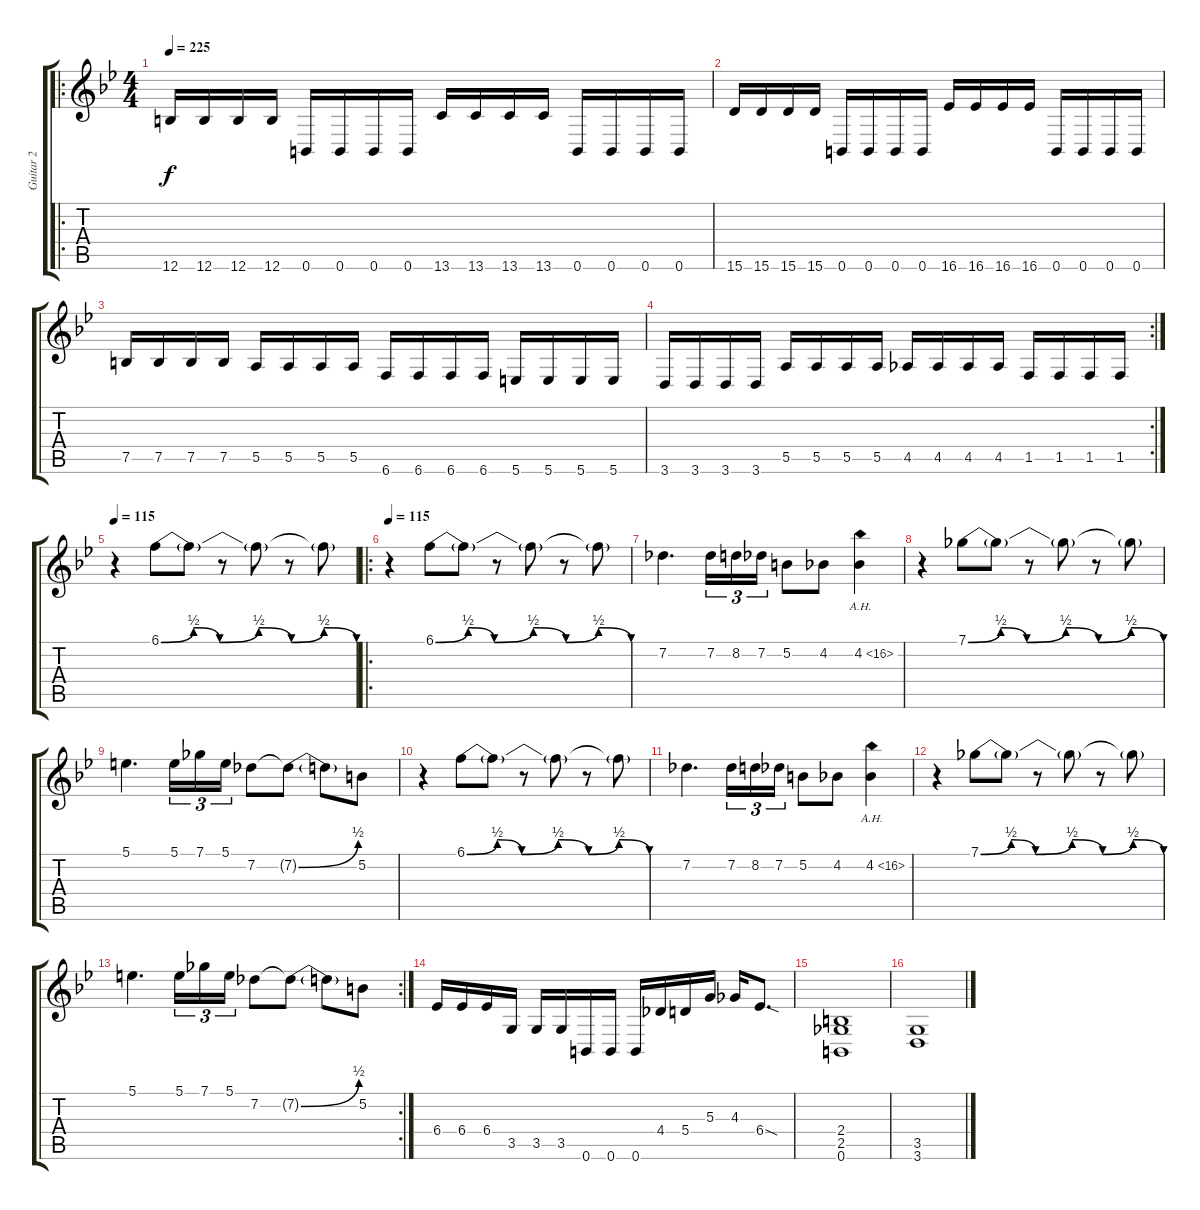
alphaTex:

\track ("Guitar 2" "Guitar 2") {instrument distortionguitar}
\staff {score tabs}
\tuning (B3 Gb3 D3 A2 E2 B1) {hide}
\ro
\ts (4 4)
\tempo 225
\clef g2
\ks bb
12.6.16{dy f} 12.6.16 12.6.16 12.6.16 0.6.16 0.6.16 0.6.16 0.6.16 13.6.16 13.6.16 13.6.16 13.6.16 0.6.16 0.6.16 0.6.16 0.6.16 |
15.6.16 15.6.16 15.6.16 15.6.16 0.6.16 0.6.16 0.6.16 0.6.16 16.6.16 16.6.16 16.6.16 16.6.16 0.6.16 0.6.16 0.6.16 0.6.16 |
7.5.16 7.5.16 7.5.16 7.5.16 5.5.16 5.5.16 5.5.16 5.5.16 6.6.16 6.6.16 6.6.16 6.6.16 5.6.16 5.6.16 5.6.16 5.6.16 |
\rc 2
3.6.16 3.6.16 3.6.16 3.6.16 5.5.16 5.5.16 5.5.16 5.5.16 4.5.16 4.5.16 4.5.16 4.5.16 1.5.16 1.5.16 1.5.16 1.5.16 |
\tempo 115
r.4 6.1{be (custom 0 0 10 2 18 0 30 2 40 0 50 2 60 0)}.8{volume 6} 6.1{t}.8{volume 7} r.8{volume 9} 6.1{t}.8{volume 10} r.8{volume 11} 6.1{t}.8{volume 12} |
\ro
\tempo 115
r.4 6.1{be (custom 0 0 10 2 18 0 30 2 40 0 50 2 60 0)}.8 6.1{t}.8 r.8 6.1{t}.8 r.8 6.1{t}.8 |
7.2.4{d} 7.2.16{tu (3 2)} 8.2.16{tu (3 2)} 7.2.16{tu (3 2)} 5.2.8 4.2.8 4.2{ah 12}.4 |
r.4 7.1{be (custom 0 0 10 2 18 0 30 2 40 0 50 2 60 0)}.8 7.1{t}.8 r.8 7.1{t}.8 r.8 7.1{t}.8 |
5.1.4{d} 5.1.16{tu (3 2)} 7.1.16{tu (3 2)} 5.1.16{tu (3 2)} 7.2.8 7.2{be (bend 0 0 60 2) t}.8 7.2{t}.8 5.2.8 |
r.4 6.1{be (custom 0 0 10 2 18 0 30 2 40 0 50 2 60 0)}.8 6.1{t}.8 r.8 6.1{t}.8 r.8 6.1{t}.8 |
7.2.4{d} 7.2.16{tu (3 2)} 8.2.16{tu (3 2)} 7.2.16{tu (3 2)} 5.2.8 4.2.8 4.2{ah 12}.4 |
r.4 7.1{be (custom 0 0 10 2 18 0 30 2 40 0 50 2 60 0)}.8 7.1{t}.8 r.8 7.1{t}.8 r.8 7.1{t}.8 |
\rc 2
5.1.4{d} 5.1.16{tu (3 2)} 7.1.16{tu (3 2)} 5.1.16{tu (3 2)} 7.2.8 7.2{be (bend 0 0 60 2) t}.8 7.2{t}.8 5.2.8 |
6.4.16 6.4.16 6.4.16 3.5.16 3.5.16 3.5.16 0.6.16 0.6.16 0.6.16 4.4.16 5.4.16 5.3.16 4.3.16 6.4{sod}.8{d} |
(2.4 2.5 0.6).1 |
(3.5 3.6).1
